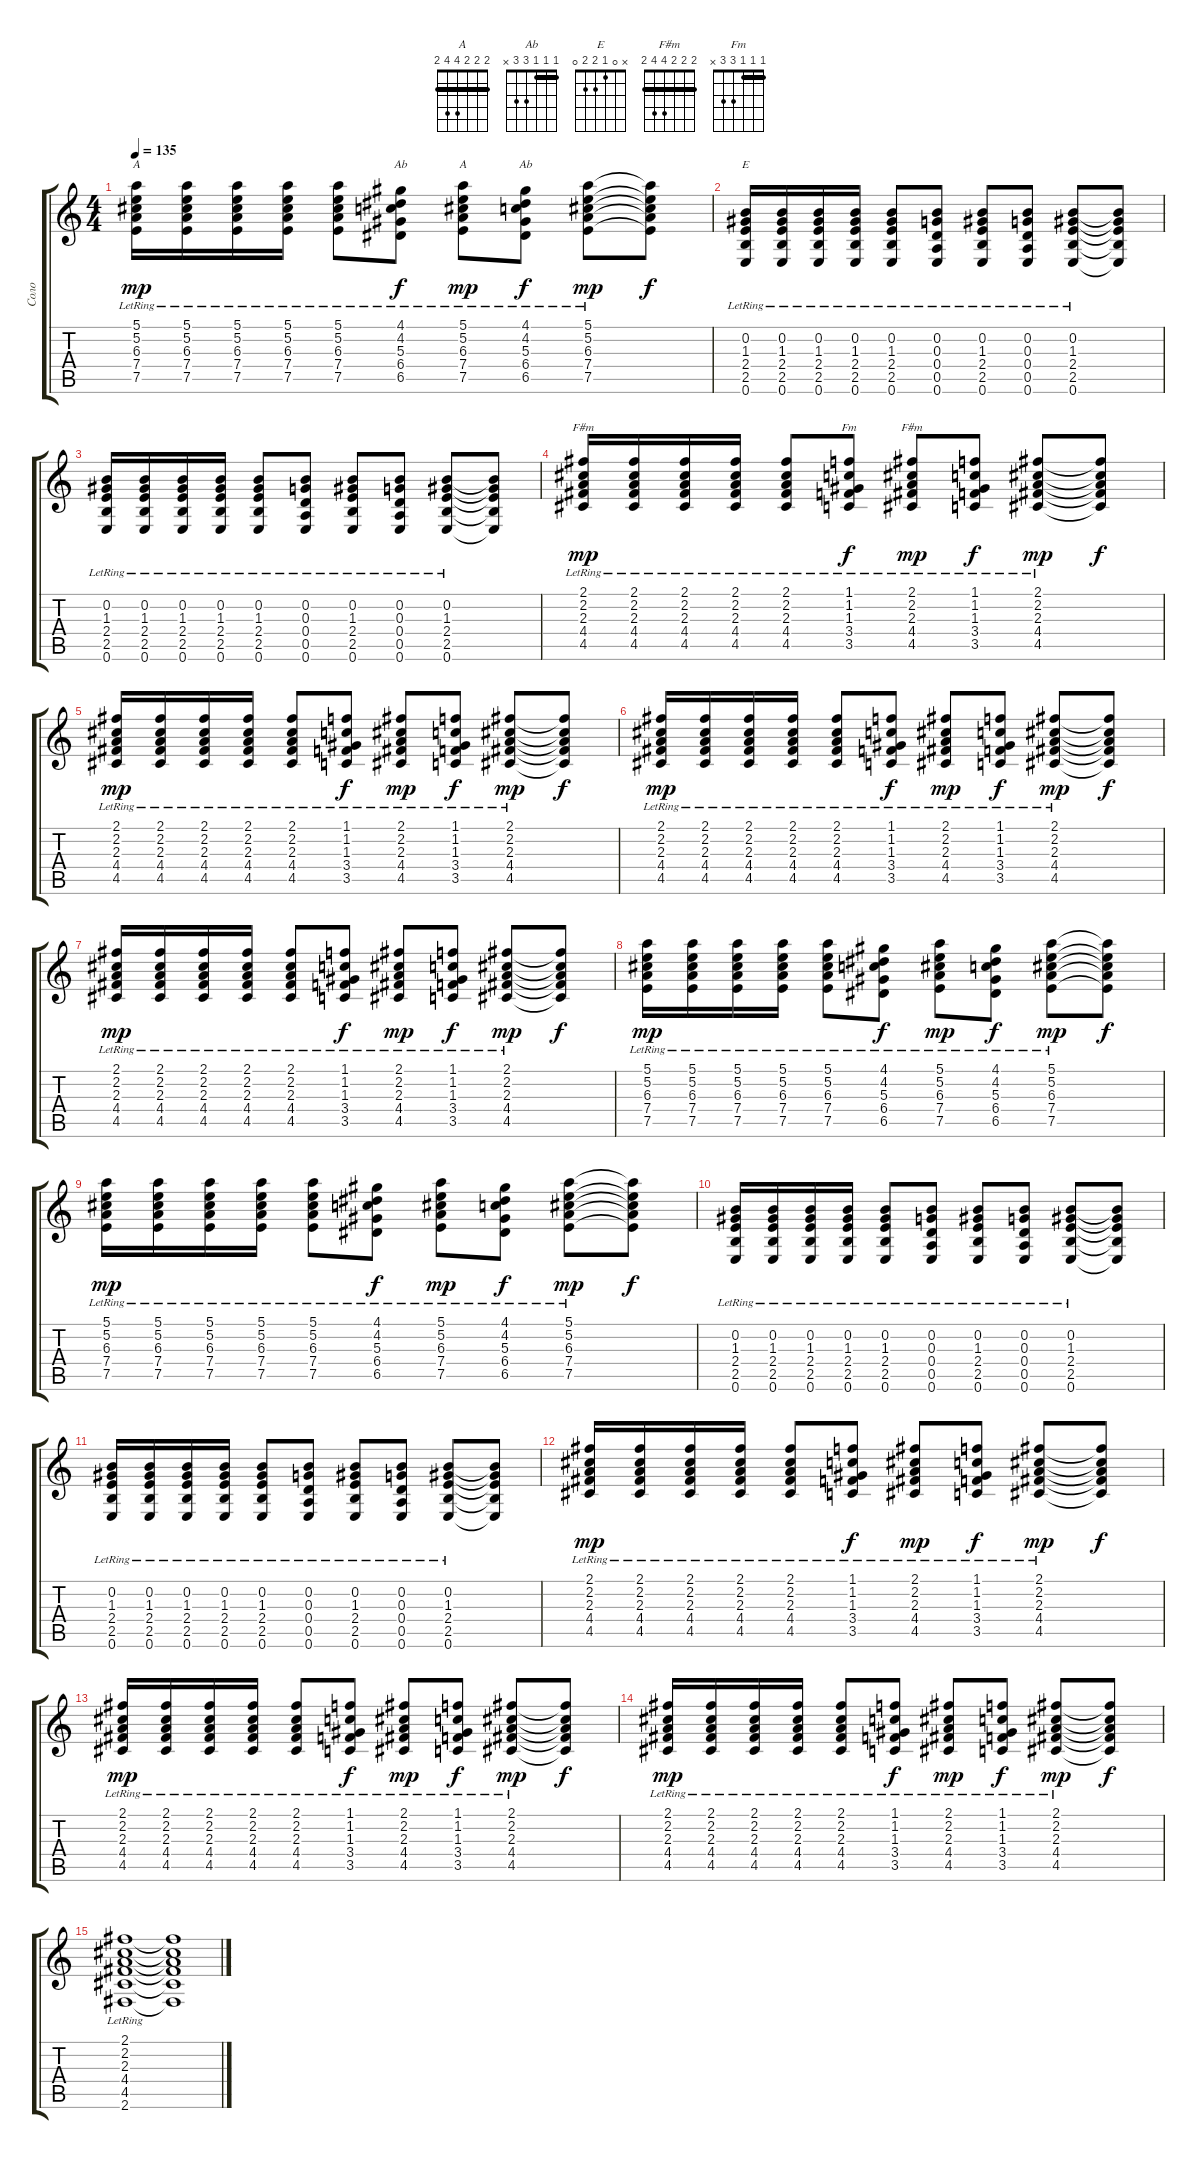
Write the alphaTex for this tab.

\track ("Соло" "Соло") {instrument acousticguitarsteel}
\staff {score tabs}
\tuning (E4 B3 G3 D3 A2 E2) {hide}
\chord ("A" 5 5 6 7 7 x) {firstfret 5 barre 5}
\chord ("Ab" x 0 1 1 2 4)
\chord ("A" 2 2 2 4 4 2) {barre 2}
\chord ("Ab" 1 1 1 3 3 x) {barre 1}
\chord ("E" x 0 1 2 2 0)
\chord ("F#m" 2 2 2 4 4 x) {barre 2}
\chord ("Fm" 1 1 1 3 3 x) {barre 1}
\chord ("F#m" 2 2 2 4 4 2) {barre 2}
\ts (4 4)
\tempo 135
\clef g2
\ks c
(5.1{lr} 5.2{lr} 6.3{lr} 7.4{lr} 7.5{lr}).16{ch "A" dy mp} (5.1{lr} 5.2{lr} 6.3{lr} 7.4{lr} 7.5{lr}).16 (5.1{lr} 5.2{lr} 6.3{lr} 7.4{lr} 7.5{lr}).16 (5.1{lr} 5.2{lr} 6.3{lr} 7.4{lr} 7.5{lr}).16 (5.1{lr} 5.2{lr} 6.3{lr} 7.4{lr} 7.5{lr}).8 (4.1{lr} 4.2{lr} 5.3{lr} 6.4{lr} 6.5{lr}).8{ch "Ab" dy f} (5.1{lr} 5.2{lr} 6.3{lr} 7.4{lr} 7.5{lr}).8{ch "A" dy mp} (4.1{lr} 4.2{lr} 5.3{lr} 6.4{lr} 6.5{lr}).8{ch "Ab" dy f} (5.1{lr} 5.2{lr} 6.3{lr} 7.4{lr} 7.5{lr}).8{dy mp} (5.1{t} 5.2{t} 6.3{t} 7.4{t} 7.5{t}).8{dy f} |
(0.2{lr} 1.3{lr} 2.4{lr} 2.5{lr} 0.6{lr}).16{ch "E"} (0.2{lr} 1.3{lr} 2.4{lr} 2.5{lr} 0.6{lr}).16 (0.2{lr} 1.3{lr} 2.4{lr} 2.5{lr} 0.6{lr}).16 (0.2{lr} 1.3{lr} 2.4{lr} 2.5{lr} 0.6{lr}).16 (0.2{lr} 1.3{lr} 2.4{lr} 2.5{lr} 0.6{lr}).8 (0.2{lr} 0.3{lr} 0.4{lr} 0.5{lr} 0.6{lr}).8 (0.2{lr} 1.3{lr} 2.4{lr} 2.5{lr} 0.6{lr}).8 (0.2{lr} 0.3{lr} 0.4{lr} 0.5{lr} 0.6{lr}).8 (0.2{lr} 1.3{lr} 2.4{lr} 2.5{lr} 0.6{lr}).8 (0.2{t} 1.3{t} 2.4{t} 2.5{t} 0.6{t}).8 |
(0.2{lr} 1.3{lr} 2.4{lr} 2.5{lr} 0.6{lr}).16 (0.2{lr} 1.3{lr} 2.4{lr} 2.5{lr} 0.6{lr}).16 (0.2{lr} 1.3{lr} 2.4{lr} 2.5{lr} 0.6{lr}).16 (0.2{lr} 1.3{lr} 2.4{lr} 2.5{lr} 0.6{lr}).16 (0.2{lr} 1.3{lr} 2.4{lr} 2.5{lr} 0.6{lr}).8 (0.2{lr} 0.3{lr} 0.4{lr} 0.5{lr} 0.6{lr}).8 (0.2{lr} 1.3{lr} 2.4{lr} 2.5{lr} 0.6{lr}).8 (0.2{lr} 0.3{lr} 0.4{lr} 0.5{lr} 0.6{lr}).8 (0.2{lr} 1.3{lr} 2.4{lr} 2.5{lr} 0.6{lr}).8 (0.2{t} 1.3{t} 2.4{t} 2.5{t} 0.6{t}).8 |
(2.1{lr} 2.2{lr} 2.3{lr} 4.4{lr} 4.5{lr}).16{ch "F#m" dy mp} (2.1{lr} 2.2{lr} 2.3{lr} 4.4{lr} 4.5{lr}).16 (2.1{lr} 2.2{lr} 2.3{lr} 4.4{lr} 4.5{lr}).16 (2.1{lr} 2.2{lr} 2.3{lr} 4.4{lr} 4.5{lr}).16 (2.1{lr} 2.2{lr} 2.3{lr} 4.4{lr} 4.5{lr}).8 (1.1{lr} 1.2{lr} 1.3{lr} 3.4{lr} 3.5{lr}).8{ch "Fm" dy f} (2.1{lr} 2.2{lr} 2.3{lr} 4.4{lr} 4.5{lr}).8{ch "F#m" dy mp} (1.1{lr} 1.2{lr} 1.3{lr} 3.4{lr} 3.5{lr}).8{dy f} (2.1{lr} 2.2{lr} 2.3{lr} 4.4{lr} 4.5{lr}).8{dy mp} (2.1{t} 2.2{t} 2.3{t} 4.4{t} 4.5{t}).8{dy f} |
(2.1{lr} 2.2{lr} 2.3{lr} 4.4{lr} 4.5{lr}).16{dy mp} (2.1{lr} 2.2{lr} 2.3{lr} 4.4{lr} 4.5{lr}).16 (2.1{lr} 2.2{lr} 2.3{lr} 4.4{lr} 4.5{lr}).16 (2.1{lr} 2.2{lr} 2.3{lr} 4.4{lr} 4.5{lr}).16 (2.1{lr} 2.2{lr} 2.3{lr} 4.4{lr} 4.5{lr}).8 (1.1{lr} 1.2{lr} 1.3{lr} 3.4{lr} 3.5{lr}).8{dy f} (2.1{lr} 2.2{lr} 2.3{lr} 4.4{lr} 4.5{lr}).8{dy mp} (1.1{lr} 1.2{lr} 1.3{lr} 3.4{lr} 3.5{lr}).8{dy f} (2.1{lr} 2.2{lr} 2.3{lr} 4.4{lr} 4.5{lr}).8{dy mp} (2.1{t} 2.2{t} 2.3{t} 4.4{t} 4.5{t}).8{dy f} |
(2.1{lr} 2.2{lr} 2.3{lr} 4.4{lr} 4.5{lr}).16{dy mp} (2.1{lr} 2.2{lr} 2.3{lr} 4.4{lr} 4.5{lr}).16 (2.1{lr} 2.2{lr} 2.3{lr} 4.4{lr} 4.5{lr}).16 (2.1{lr} 2.2{lr} 2.3{lr} 4.4{lr} 4.5{lr}).16 (2.1{lr} 2.2{lr} 2.3{lr} 4.4{lr} 4.5{lr}).8 (1.1{lr} 1.2{lr} 1.3{lr} 3.4{lr} 3.5{lr}).8{dy f} (2.1{lr} 2.2{lr} 2.3{lr} 4.4{lr} 4.5{lr}).8{dy mp} (1.1{lr} 1.2{lr} 1.3{lr} 3.4{lr} 3.5{lr}).8{dy f} (2.1{lr} 2.2{lr} 2.3{lr} 4.4{lr} 4.5{lr}).8{dy mp} (2.1{t} 2.2{t} 2.3{t} 4.4{t} 4.5{t}).8{dy f} |
(2.1{lr} 2.2{lr} 2.3{lr} 4.4{lr} 4.5{lr}).16{dy mp} (2.1{lr} 2.2{lr} 2.3{lr} 4.4{lr} 4.5{lr}).16 (2.1{lr} 2.2{lr} 2.3{lr} 4.4{lr} 4.5{lr}).16 (2.1{lr} 2.2{lr} 2.3{lr} 4.4{lr} 4.5{lr}).16 (2.1{lr} 2.2{lr} 2.3{lr} 4.4{lr} 4.5{lr}).8 (1.1{lr} 1.2{lr} 1.3{lr} 3.4{lr} 3.5{lr}).8{dy f} (2.1{lr} 2.2{lr} 2.3{lr} 4.4{lr} 4.5{lr}).8{dy mp} (1.1{lr} 1.2{lr} 1.3{lr} 3.4{lr} 3.5{lr}).8{dy f} (2.1{lr} 2.2{lr} 2.3{lr} 4.4{lr} 4.5{lr}).8{dy mp} (2.1{t} 2.2{t} 2.3{t} 4.4{t} 4.5{t}).8{dy f} |
(5.1{lr} 5.2{lr} 6.3{lr} 7.4{lr} 7.5{lr}).16{dy mp} (5.1{lr} 5.2{lr} 6.3{lr} 7.4{lr} 7.5{lr}).16 (5.1{lr} 5.2{lr} 6.3{lr} 7.4{lr} 7.5{lr}).16 (5.1{lr} 5.2{lr} 6.3{lr} 7.4{lr} 7.5{lr}).16 (5.1{lr} 5.2{lr} 6.3{lr} 7.4{lr} 7.5{lr}).8 (4.1{lr} 4.2{lr} 5.3{lr} 6.4{lr} 6.5{lr}).8{dy f} (5.1{lr} 5.2{lr} 6.3{lr} 7.4{lr} 7.5{lr}).8{dy mp} (4.1{lr} 4.2{lr} 5.3{lr} 6.4{lr} 6.5{lr}).8{dy f} (5.1{lr} 5.2{lr} 6.3{lr} 7.4{lr} 7.5{lr}).8{dy mp} (5.1{t} 5.2{t} 6.3{t} 7.4{t} 7.5{t}).8{dy f} |
(5.1{lr} 5.2{lr} 6.3{lr} 7.4{lr} 7.5{lr}).16{dy mp} (5.1{lr} 5.2{lr} 6.3{lr} 7.4{lr} 7.5{lr}).16 (5.1{lr} 5.2{lr} 6.3{lr} 7.4{lr} 7.5{lr}).16 (5.1{lr} 5.2{lr} 6.3{lr} 7.4{lr} 7.5{lr}).16 (5.1{lr} 5.2{lr} 6.3{lr} 7.4{lr} 7.5{lr}).8 (4.1{lr} 4.2{lr} 5.3{lr} 6.4{lr} 6.5{lr}).8{dy f} (5.1{lr} 5.2{lr} 6.3{lr} 7.4{lr} 7.5{lr}).8{dy mp} (4.1{lr} 4.2{lr} 5.3{lr} 6.4{lr} 6.5{lr}).8{dy f} (5.1{lr} 5.2{lr} 6.3{lr} 7.4{lr} 7.5{lr}).8{dy mp} (5.1{t} 5.2{t} 6.3{t} 7.4{t} 7.5{t}).8{dy f} |
(0.2{lr} 1.3{lr} 2.4{lr} 2.5{lr} 0.6{lr}).16 (0.2{lr} 1.3{lr} 2.4{lr} 2.5{lr} 0.6{lr}).16 (0.2{lr} 1.3{lr} 2.4{lr} 2.5{lr} 0.6{lr}).16 (0.2{lr} 1.3{lr} 2.4{lr} 2.5{lr} 0.6{lr}).16 (0.2{lr} 1.3{lr} 2.4{lr} 2.5{lr} 0.6{lr}).8 (0.2{lr} 0.3{lr} 0.4{lr} 0.5{lr} 0.6{lr}).8 (0.2{lr} 1.3{lr} 2.4{lr} 2.5{lr} 0.6{lr}).8 (0.2{lr} 0.3{lr} 0.4{lr} 0.5{lr} 0.6{lr}).8 (0.2{lr} 1.3{lr} 2.4{lr} 2.5{lr} 0.6{lr}).8 (0.2{t} 1.3{t} 2.4{t} 2.5{t} 0.6{t}).8 |
(0.2{lr} 1.3{lr} 2.4{lr} 2.5{lr} 0.6{lr}).16 (0.2{lr} 1.3{lr} 2.4{lr} 2.5{lr} 0.6{lr}).16 (0.2{lr} 1.3{lr} 2.4{lr} 2.5{lr} 0.6{lr}).16 (0.2{lr} 1.3{lr} 2.4{lr} 2.5{lr} 0.6{lr}).16 (0.2{lr} 1.3{lr} 2.4{lr} 2.5{lr} 0.6{lr}).8 (0.2{lr} 0.3{lr} 0.4{lr} 0.5{lr} 0.6{lr}).8 (0.2{lr} 1.3{lr} 2.4{lr} 2.5{lr} 0.6{lr}).8 (0.2{lr} 0.3{lr} 0.4{lr} 0.5{lr} 0.6{lr}).8 (0.2{lr} 1.3{lr} 2.4{lr} 2.5{lr} 0.6{lr}).8 (0.2{t} 1.3{t} 2.4{t} 2.5{t} 0.6{t}).8 |
(2.1{lr} 2.2{lr} 2.3{lr} 4.4{lr} 4.5{lr}).16{dy mp} (2.1{lr} 2.2{lr} 2.3{lr} 4.4{lr} 4.5{lr}).16 (2.1{lr} 2.2{lr} 2.3{lr} 4.4{lr} 4.5{lr}).16 (2.1{lr} 2.2{lr} 2.3{lr} 4.4{lr} 4.5{lr}).16 (2.1{lr} 2.2{lr} 2.3{lr} 4.4{lr} 4.5{lr}).8 (1.1{lr} 1.2{lr} 1.3{lr} 3.4{lr} 3.5{lr}).8{dy f} (2.1{lr} 2.2{lr} 2.3{lr} 4.4{lr} 4.5{lr}).8{dy mp} (1.1{lr} 1.2{lr} 1.3{lr} 3.4{lr} 3.5{lr}).8{dy f} (2.1{lr} 2.2{lr} 2.3{lr} 4.4{lr} 4.5{lr}).8{dy mp} (2.1{t} 2.2{t} 2.3{t} 4.4{t} 4.5{t}).8{dy f} |
(2.1{lr} 2.2{lr} 2.3{lr} 4.4{lr} 4.5{lr}).16{dy mp} (2.1{lr} 2.2{lr} 2.3{lr} 4.4{lr} 4.5{lr}).16 (2.1{lr} 2.2{lr} 2.3{lr} 4.4{lr} 4.5{lr}).16 (2.1{lr} 2.2{lr} 2.3{lr} 4.4{lr} 4.5{lr}).16 (2.1{lr} 2.2{lr} 2.3{lr} 4.4{lr} 4.5{lr}).8 (1.1{lr} 1.2{lr} 1.3{lr} 3.4{lr} 3.5{lr}).8{dy f} (2.1{lr} 2.2{lr} 2.3{lr} 4.4{lr} 4.5{lr}).8{dy mp} (1.1{lr} 1.2{lr} 1.3{lr} 3.4{lr} 3.5{lr}).8{dy f} (2.1{lr} 2.2{lr} 2.3{lr} 4.4{lr} 4.5{lr}).8{dy mp} (2.1{t} 2.2{t} 2.3{t} 4.4{t} 4.5{t}).8{dy f} |
(2.1{lr} 2.2{lr} 2.3{lr} 4.4{lr} 4.5{lr}).16{dy mp} (2.1{lr} 2.2{lr} 2.3{lr} 4.4{lr} 4.5{lr}).16 (2.1{lr} 2.2{lr} 2.3{lr} 4.4{lr} 4.5{lr}).16 (2.1{lr} 2.2{lr} 2.3{lr} 4.4{lr} 4.5{lr}).16 (2.1{lr} 2.2{lr} 2.3{lr} 4.4{lr} 4.5{lr}).8 (1.1{lr} 1.2{lr} 1.3{lr} 3.4{lr} 3.5{lr}).8{dy f} (2.1{lr} 2.2{lr} 2.3{lr} 4.4{lr} 4.5{lr}).8{dy mp} (1.1{lr} 1.2{lr} 1.3{lr} 3.4{lr} 3.5{lr}).8{dy f} (2.1{lr} 2.2{lr} 2.3{lr} 4.4{lr} 4.5{lr}).8{dy mp} (2.1{t} 2.2{t} 2.3{t} 4.4{t} 4.5{t}).8{dy f} |
(2.1{lr} 2.2{lr} 2.3{lr} 4.4{lr} 4.5{lr} 2.6{lr}).1 (2.1{t} 2.2{t} 2.3{t} 4.4{t} 4.5{t} 2.6{t}).1
